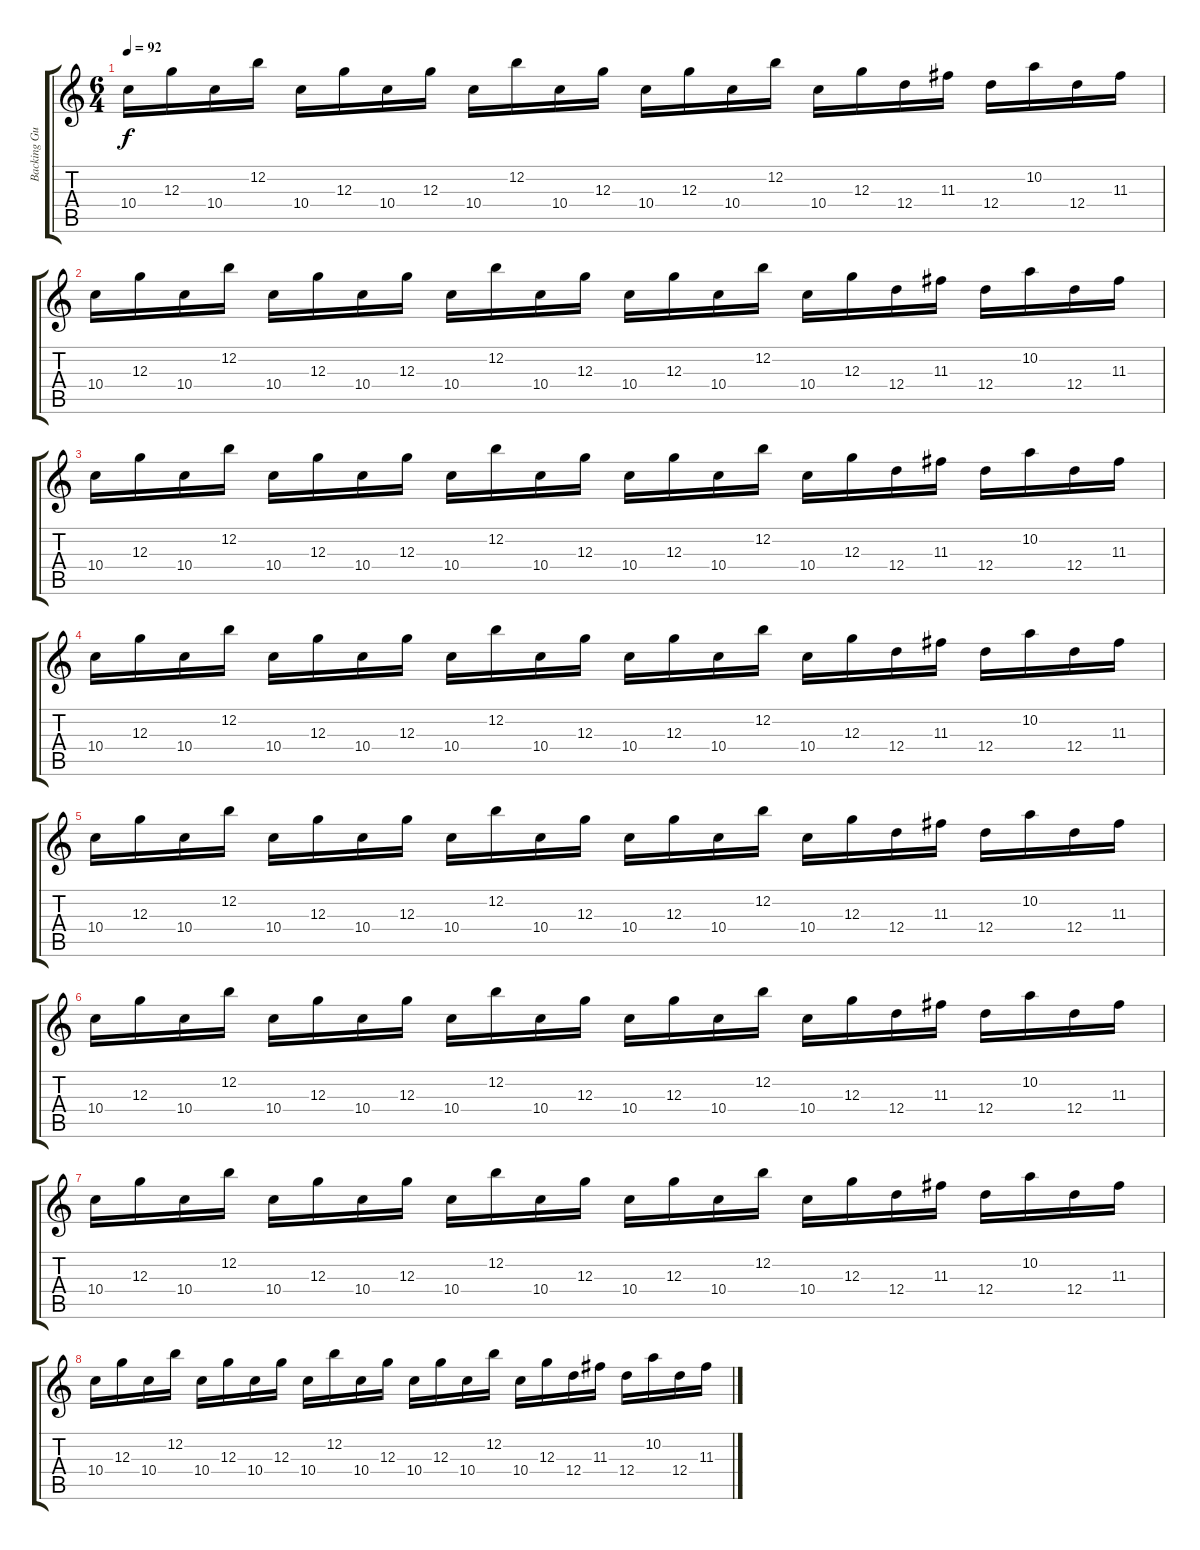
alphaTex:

\track ("Backing Guitar" "Backing Gu") {instrument distortionguitar}
\staff {score tabs}
\tuning (E4 B3 G3 D3 A2 E2) {hide}
\ts (6 4)
\tempo 92
\clef g2
\ks c
10.4.16{dy f} 12.3.16 10.4.16 12.2.16 10.4.16 12.3.16 10.4.16 12.3.16 10.4.16 12.2.16 10.4.16 12.3.16 10.4.16 12.3.16 10.4.16 12.2.16 10.4.16 12.3.16 12.4.16 11.3.16 12.4.16 10.2.16 12.4.16 11.3.16 |
10.4.16 12.3.16 10.4.16 12.2.16 10.4.16 12.3.16 10.4.16 12.3.16 10.4.16 12.2.16 10.4.16 12.3.16 10.4.16 12.3.16 10.4.16 12.2.16 10.4.16 12.3.16 12.4.16 11.3.16 12.4.16 10.2.16 12.4.16 11.3.16 |
10.4.16 12.3.16 10.4.16 12.2.16 10.4.16 12.3.16 10.4.16 12.3.16 10.4.16 12.2.16 10.4.16 12.3.16 10.4.16 12.3.16 10.4.16 12.2.16 10.4.16 12.3.16 12.4.16 11.3.16 12.4.16 10.2.16 12.4.16 11.3.16 |
10.4.16 12.3.16 10.4.16 12.2.16 10.4.16 12.3.16 10.4.16 12.3.16 10.4.16 12.2.16 10.4.16 12.3.16 10.4.16 12.3.16 10.4.16 12.2.16 10.4.16 12.3.16 12.4.16 11.3.16 12.4.16 10.2.16 12.4.16 11.3.16 |
10.4.16 12.3.16 10.4.16 12.2.16 10.4.16 12.3.16 10.4.16 12.3.16 10.4.16 12.2.16 10.4.16 12.3.16 10.4.16 12.3.16 10.4.16 12.2.16 10.4.16 12.3.16 12.4.16 11.3.16 12.4.16 10.2.16 12.4.16 11.3.16 |
10.4.16 12.3.16 10.4.16 12.2.16 10.4.16 12.3.16 10.4.16 12.3.16 10.4.16 12.2.16 10.4.16 12.3.16 10.4.16 12.3.16 10.4.16 12.2.16 10.4.16 12.3.16 12.4.16 11.3.16 12.4.16 10.2.16 12.4.16 11.3.16 |
10.4.16 12.3.16 10.4.16 12.2.16 10.4.16 12.3.16 10.4.16 12.3.16 10.4.16 12.2.16 10.4.16 12.3.16 10.4.16 12.3.16 10.4.16 12.2.16 10.4.16 12.3.16 12.4.16 11.3.16 12.4.16 10.2.16 12.4.16 11.3.16 |
10.4.16 12.3.16 10.4.16 12.2.16 10.4.16 12.3.16 10.4.16 12.3.16 10.4.16 12.2.16 10.4.16 12.3.16 10.4.16 12.3.16 10.4.16 12.2.16 10.4.16 12.3.16 12.4.16 11.3.16 12.4.16 10.2.16 12.4.16 11.3.16
